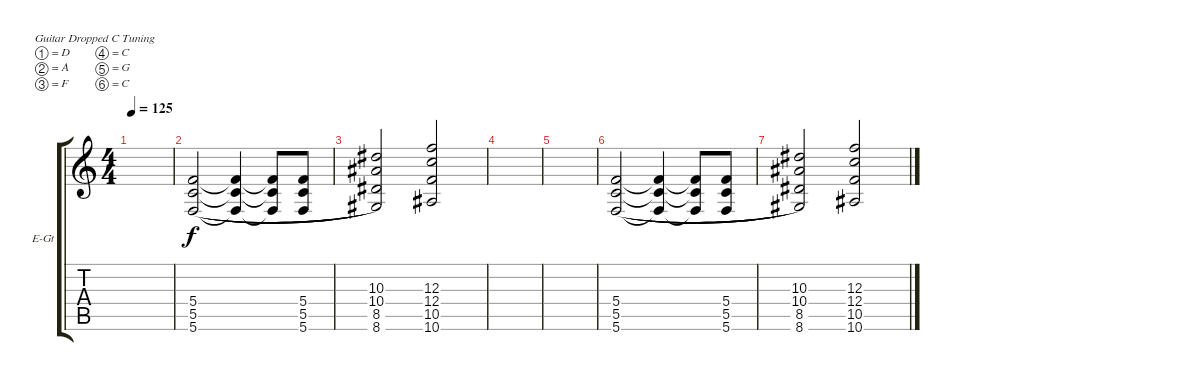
\defaultSystemsLayout 4
\bracketExtendMode groupsimilarinstruments
\firstSystemTrackNameOrientation horizontal
\otherSystemsTrackNameOrientation horizontal
\track ("Electric Guitar" "E-Gt") {instrument overdrivenguitar}
\staff {score tabs}
\tuning (D4 A3 F3 C3 G2 C2)
\ts (4 4)
\tempo 125
\clef g2
\ks c
|
(5.4 5.5 5.6).2{legatoorigin} (5.6{t} 5.5{t} 5.4{t}).4{legatoorigin} (5.6{t} 5.5{t} 5.4{t}).8{legatoorigin} (5.6 5.5 5.4).8{legatoorigin} |
(10.4 8.5 8.6 10.3).2 (12.4 10.5 10.6 12.3).2 |
|
|
(5.4 5.5 5.6).2{legatoorigin} (5.6{t} 5.5{t} 5.4{t}).4{legatoorigin} (5.6{t} 5.5{t} 5.4{t}).8{legatoorigin} (5.6 5.5 5.4).8{legatoorigin} |
(10.4 8.5 8.6 10.3).2 (12.4 10.5 10.6 12.3).2
